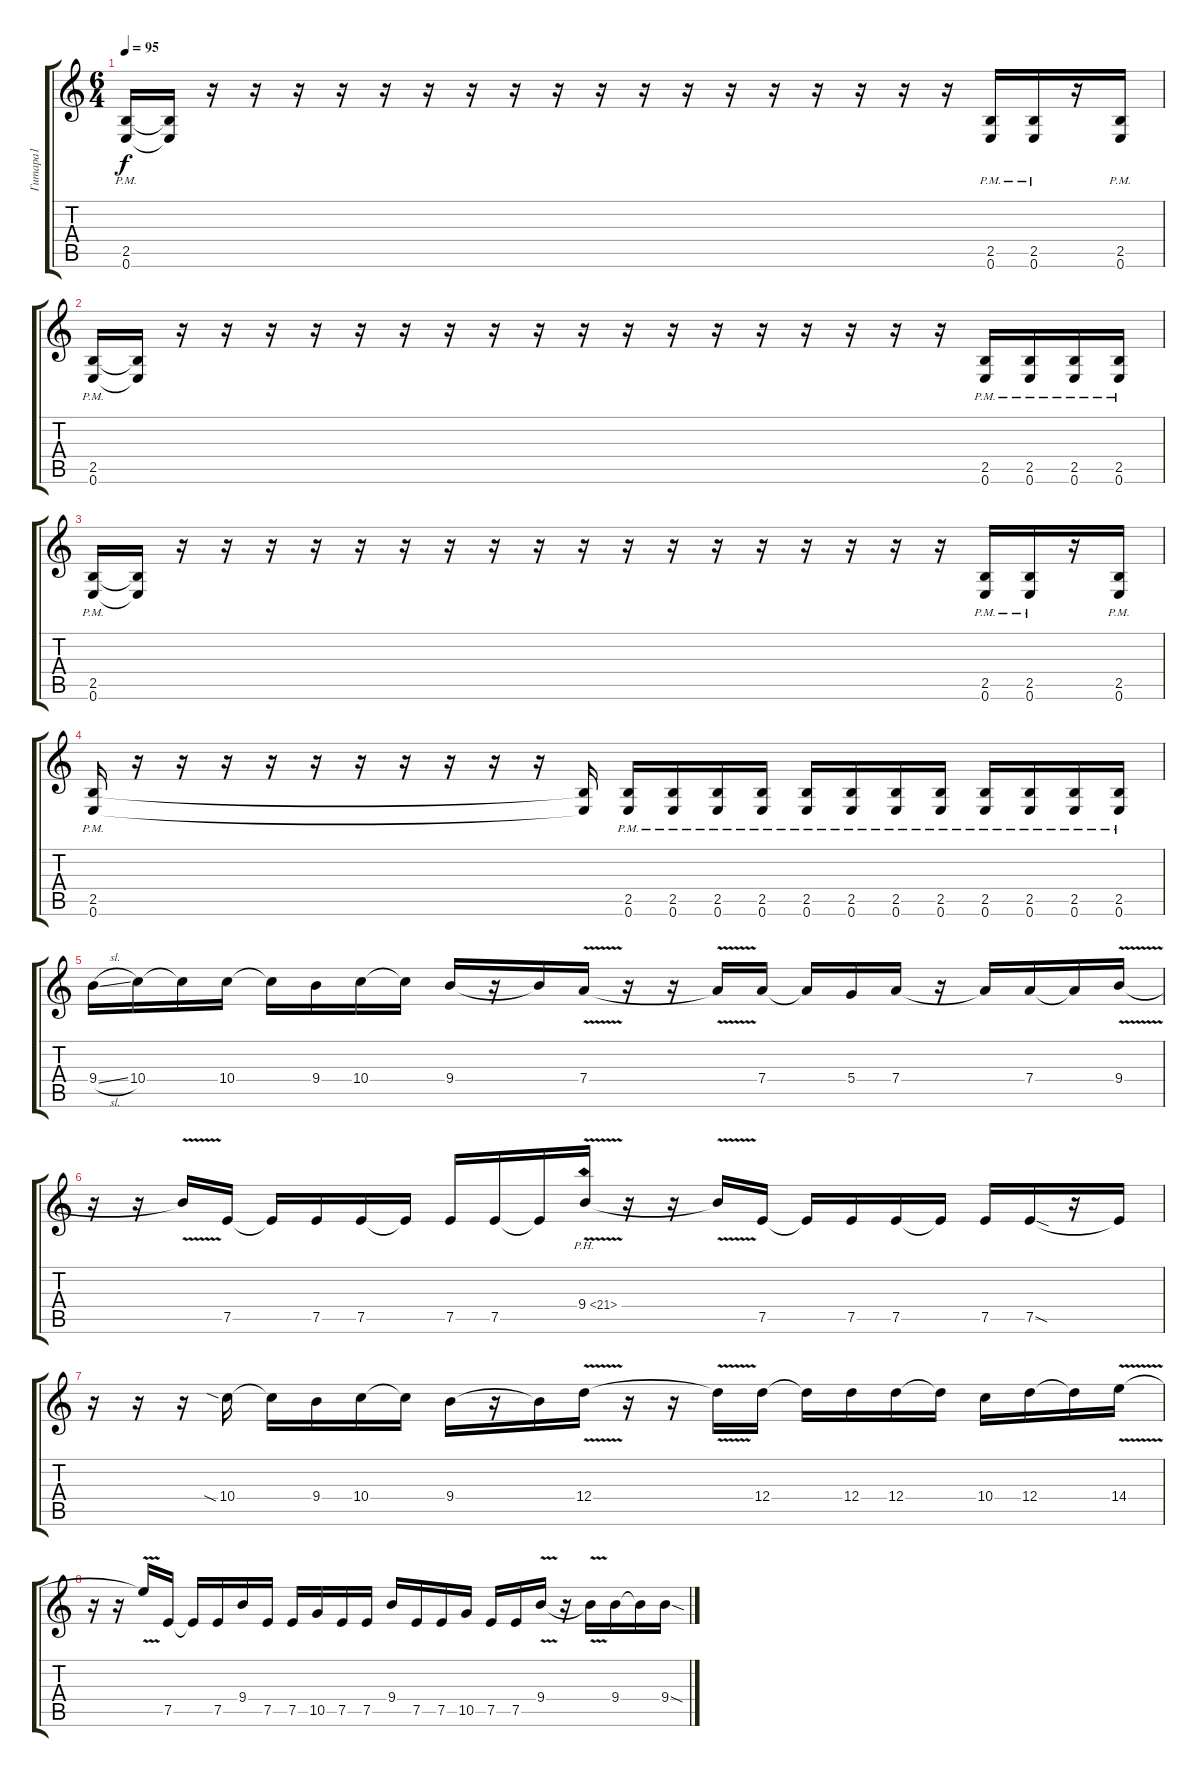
\track ("Гитара1" "Гитара1") {instrument distortionguitar}
\staff {score tabs}
\tuning (E4 B3 G3 D3 A2 E2) {hide}
\ts (6 4)
\tempo 95
\clef g2
\ks c
(2.5{pm} 0.6{pm}).16{dy f} (2.5{t} 0.6{t}).16 r.16 r.16 r.16 r.16 r.16 r.16 r.16 r.16 r.16 r.16 r.16 r.16 r.16 r.16 r.16 r.16 r.16 r.16 (2.5{pm} 0.6{pm}).16 (2.5{pm} 0.6{pm}).16 r.16 (2.5{pm} 0.6{pm}).16 |
(2.5{pm} 0.6{pm}).16 (2.5{t} 0.6{t}).16 r.16 r.16 r.16 r.16 r.16 r.16 r.16 r.16 r.16 r.16 r.16 r.16 r.16 r.16 r.16 r.16 r.16 r.16 (2.5{pm} 0.6{pm}).16 (2.5{pm} 0.6{pm}).16 (2.5{pm} 0.6{pm}).16 (2.5{pm} 0.6{pm}).16 |
(2.5{pm} 0.6{pm}).16 (2.5{t} 0.6{t}).16 r.16 r.16 r.16 r.16 r.16 r.16 r.16 r.16 r.16 r.16 r.16 r.16 r.16 r.16 r.16 r.16 r.16 r.16 (2.5{pm} 0.6{pm}).16 (2.5{pm} 0.6{pm}).16 r.16 (2.5{pm} 0.6{pm}).16 |
(2.5{pm} 0.6{pm}).16 r.16 r.16 r.16 r.16 r.16 r.16 r.16 r.16 r.16 r.16 (2.5{t} 0.6{t}).16 (2.5{pm} 0.6{pm}).16 (2.5{pm} 0.6{pm}).16 (2.5{pm} 0.6{pm}).16 (2.5{pm} 0.6{pm}).16 (2.5{pm} 0.6{pm}).16 (2.5{pm} 0.6{pm}).16 (2.5{pm} 0.6{pm}).16 (2.5{pm} 0.6{pm}).16 (2.5{pm} 0.6{pm}).16 (2.5{pm} 0.6{pm}).16 (2.5{pm} 0.6{pm}).16 (2.5{pm} 0.6{pm}).16 |
9.4{sl}.16 10.4.16 10.4{t}.16 10.4.16 10.4{t}.16 9.4.16 10.4.16 10.4{t}.16 9.4.16 r.16 9.4{t}.16 7.4{v}.16 r.16 r.16 7.4{t}.16 7.4.16 7.4{t}.16 5.4.16 7.4.16 r.16 7.4{t}.16 7.4.16 7.4{t}.16 9.4{v}.16 |
r.16 r.16 9.4{t}.16 7.5.16 7.5{t}.16 7.5.16 7.5.16 7.5{t}.16 7.5.16 7.5.16 7.5{t}.16 9.4{ph 12 v}.16 r.16 r.16 9.4{t}.16 7.5.16 7.5{t}.16 7.5.16 7.5.16 7.5{t}.16 7.5.16 7.5{sod}.16 r.16 7.5{t}.16 |
r.16 r.16 r.16 10.4{sia}.16 10.4{t}.16 9.4.16 10.4.16 10.4{t}.16 9.4.16 r.16 9.4{t}.16 12.4{v}.16 r.16 r.16 12.4{t}.16 12.4.16 12.4{t}.16 12.4.16 12.4.16 12.4{t}.16 10.4.16 12.4.16 12.4{t}.16 14.4{v}.16 |
r.16 r.16 14.4{t}.16 7.5.16 7.5{t}.16 7.5.16 9.4.16 7.5.16 7.5.16 10.5.16 7.5.16 7.5.16 9.4.16 7.5.16 7.5.16 10.5.16 7.5.16 7.5.16 9.4{v}.16 r.16 9.4{t}.16 9.4.16 9.4{t}.16 9.4{sod}.16
